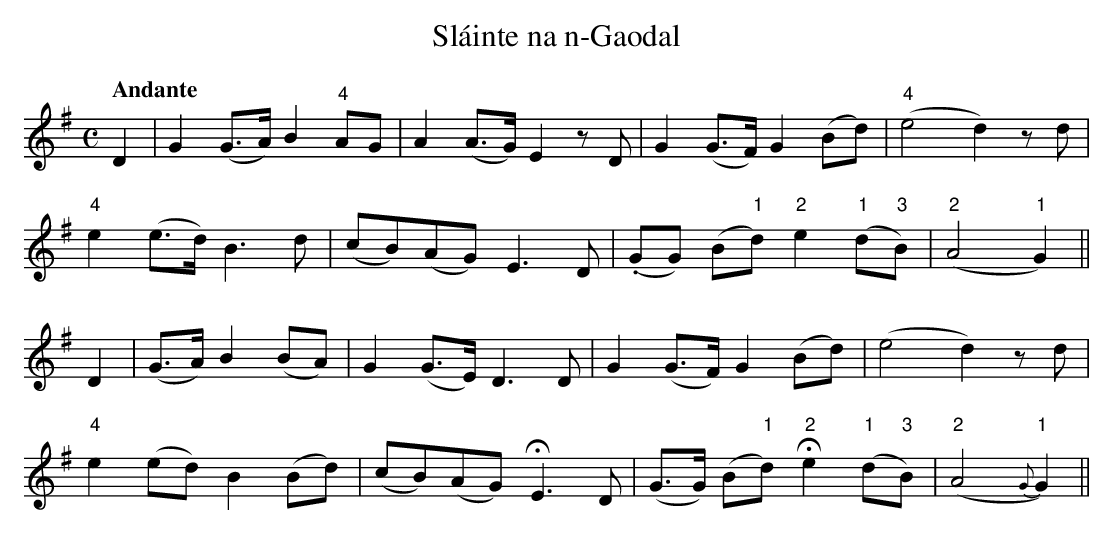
X:1
T:Sláinte na n-Gaodal
M:C
L:1/8
Q:"Andante"
K:G
D2|G2 (G>A) B2 "4"AG|A2 (A>G) E2 zD|G2 (G>F) G2 (Bd)|("4"e4 d2)zd|
"4"e2 (e>d) B3d|(cB)(AG) E3D|(.GG) (B"1"d) "2"e2 ("1"d"3"B) |("2"A4"1"G2)||
D2|(G>A) B2 (BA)|G2 (G>E) D3D|G2 (G>F) G2 (Bd)|(e4d2) zd|
?"4"e2 (ed) B2 (Bd)|(cB)(AG) !fermata!E3 D|(G>G) (B"1"d) !fermata!"2"e2 ("1"d"3"B)|("2"A4 {G}"1"G2)||
